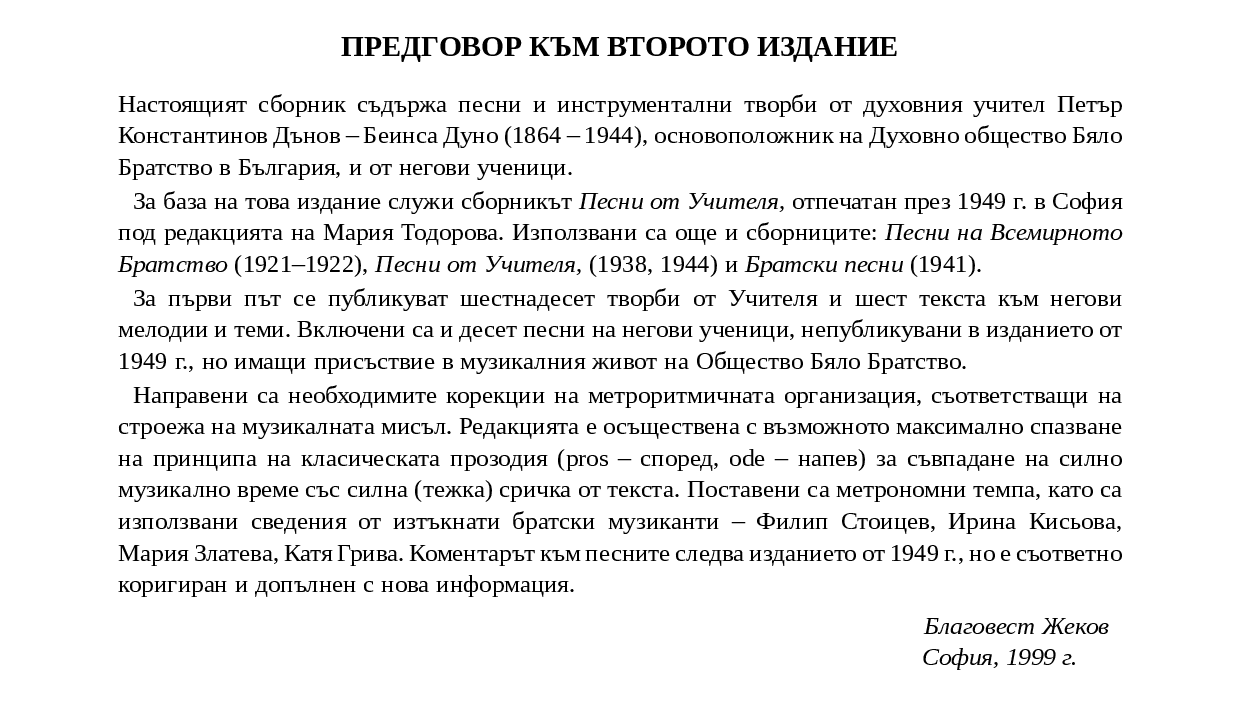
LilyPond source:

\version "2.24.4"

% include paper part and global functions
\include "include/globals.ily"

\bookpart {
  \paper {
    print-all-headers = ##f
    print-page-number = ##t
    print-first-page-number = ##f

    % put page numbers on the bottom
    oddHeaderMarkup = \markup ""
    evenHeaderMarkup = \markup ""
    oddFooterMarkup = \markup
    \fill-line {
      ""
      \if \should-print-page-number \fromproperty #'page:page-number-string
    }
    evenFooterMarkup = \markup
    \fill-line {
      \if \should-print-page-number \fromproperty #'page:page-number-string
      ""
    }

    left-margin = 2\cm
    right-margin = 2\cm
    top-margin = 2\cm
    bottom-margin = 2\cm
    ragged-bottom = ##t % do not spread the staves to fill the whole vertical space


  }

  \tocItem \markup "Предговор към второто издание"
  \markup \abs-fontsize #14  { \fill-line \bold {"ПРЕДГОВОР КЪМ ВТОРОТО ИЗДАНИЕ"} }

  \markup \abs-fontsize #12 {
    \vspace #1.5 \override #'(baseline-skip . 3.2)
    \justify {

      Настоящият сборник съдържа песни и инструментални
      творби от духовния учител Петър Константинов Дънов – Беинса
      Дуно (1864 – 1944), основоположник на Духовно общество Бяло
      Братство в България, и от негови ученици.
    }
  }
  \markup \abs-fontsize #12 {
    \vspace #0.8  \override #'(baseline-skip . 3.2)
    \justify {
      \hspace #1.5

      За база на това издание служи сборникът \italic"Песни" \italic"от" \italic"Учителя,"
      отпечатан през 1949 г. в София под редакцията на Мария
      Тодорова. Използвани са още и сборниците: \italic"Песни" \italic"на" \italic"Всемирното"
      \italic"Братство" (1921–1922),  \italic"Песни" \italic"от" \italic"Учителя," (1938, 1944) и \italic"Братски"
      \italic"песни" (1941).
    }
  }

  \markup \abs-fontsize #12 {
    \vspace #0.8  \override #'(baseline-skip . 3.2)
    \justify {
      \hspace #1.5

      За първи път се публикуват шестнадесет творби от Учителя
      и шест текста към негови мелодии и теми. Включени са и десет
      песни на негови ученици, непубликувани в изданието от 1949
      г., но имащи присъствие в музикалния живот на Общество Бяло
      Братство.
    }
  }
  \markup \abs-fontsize #12 {
    \vspace #0.8  \override #'(baseline-skip . 3.2)
    \justify {
      \hspace #1.5

      Направени са необходимите корекции на метроритмичната
      организация, съответстващи на строежа на музикалната мисъл.
      Редакцията е осъществена с възможното максимално спазване на
      принципа на класическата прозодия (рrоs – според, оdе – напев)
      за съвпадане на силно музикално време със силна (тежка) сричка
      от текста. Поставени са метрономни темпа, като са използвани
      сведения от изтъкнати братски музиканти – Филип Стоицев,
      Ирина Кисьова, Мария Златева, Катя Грива. Коментарът към
      песните следва изданието от 1949 г., но е съответно коригиран и
      допълнен с нова информация.
    }
  }



  \markup \abs-fontsize #12 \raise #0 \override #'(baseline-skip . 3.2) {
    \column {
      \line {"  "}
      \fill-line { "" ""  \italic {"Благовест Жеков  "} }
      \fill-line { "" ""  \italic {"София, 1999 г.       "} }
    }
  }


} % bookpart



% Più mosso
% „Weiße Bruderschaft“

